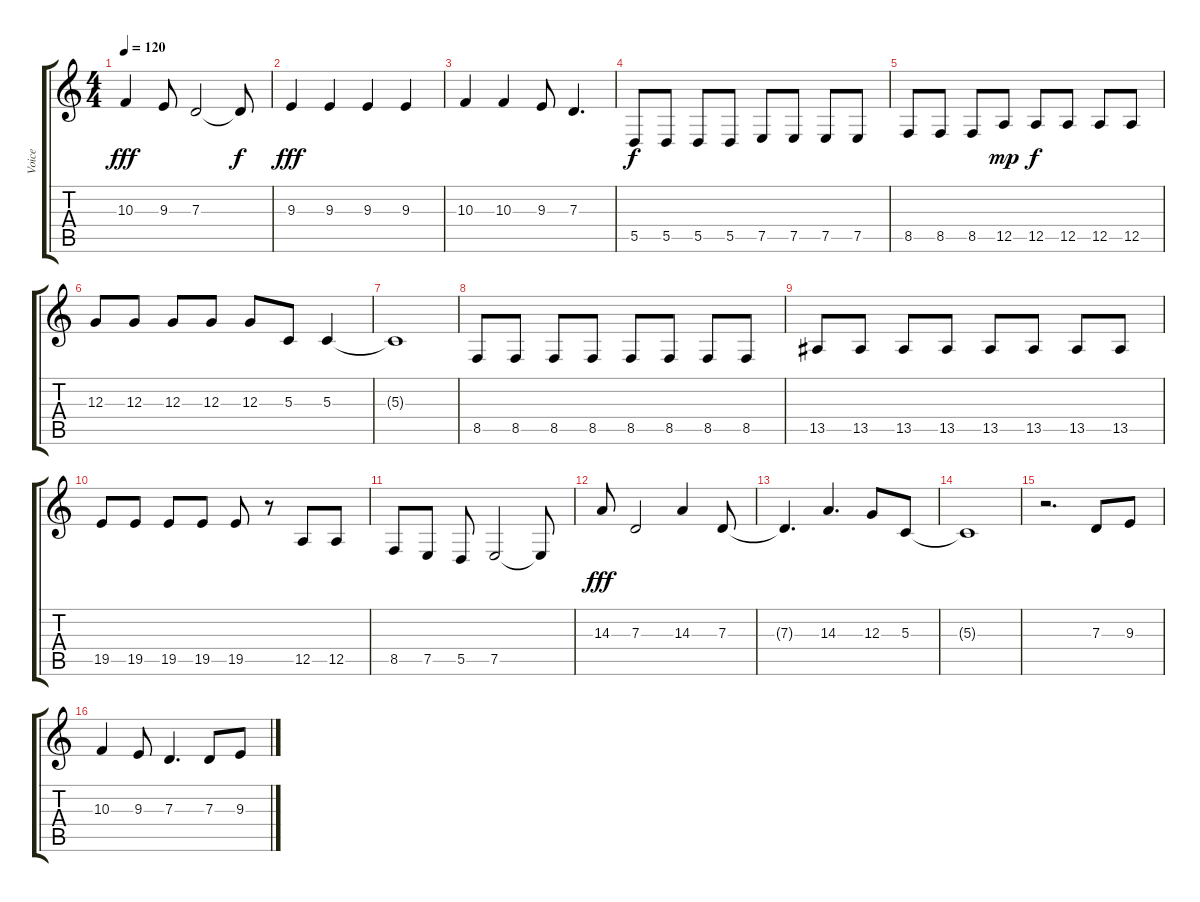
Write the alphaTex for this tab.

\track ("Voice" "Voice") {instrument stringensemble1}
\staff {score tabs}
\tuning (E4 B3 G3 D3 A2 E2) {hide}
\ts (4 4)
\tempo 120
\clef g2
\ks c
10.3.4{dy fff} 9.3.8 7.3.2 7.3{t}.8{dy f} |
9.3.4{dy fff} 9.3.4 9.3.4 9.3.4 |
10.3.4 10.3.4 9.3.8 7.3.4{d} |
5.5.8{dy f} 5.5.8 5.5.8 5.5.8 7.5.8 7.5.8 7.5.8 7.5.8 |
8.5.8 8.5.8 8.5.8 12.5.8{dy mp} 12.5.8{dy f} 12.5.8 12.5.8 12.5.8 |
12.3.8 12.3.8 12.3.8 12.3.8 12.3.8 5.3.8 5.3.4 |
5.3{t}.1 |
8.5.8 8.5.8 8.5.8 8.5.8 8.5.8 8.5.8 8.5.8 8.5.8 |
13.5.8 13.5.8 13.5.8 13.5.8 13.5.8 13.5.8 13.5.8 13.5.8 |
19.5.8 19.5.8 19.5.8 19.5.8 19.5.8 r.8 12.5.8 12.5.8 |
8.5.8 7.5.8 5.5.8 7.5.2 7.5{t}.8 |
14.3.8{dy fff} 7.3.2 14.3.4 7.3.8 |
7.3{t}.4{d} 14.3.4{d} 12.3.8 5.3.8 |
5.3{t}.1 |
r.2{d} 7.3.8 9.3.8 |
10.3.4 9.3.8 7.3.4{d} 7.3.8 9.3.8
